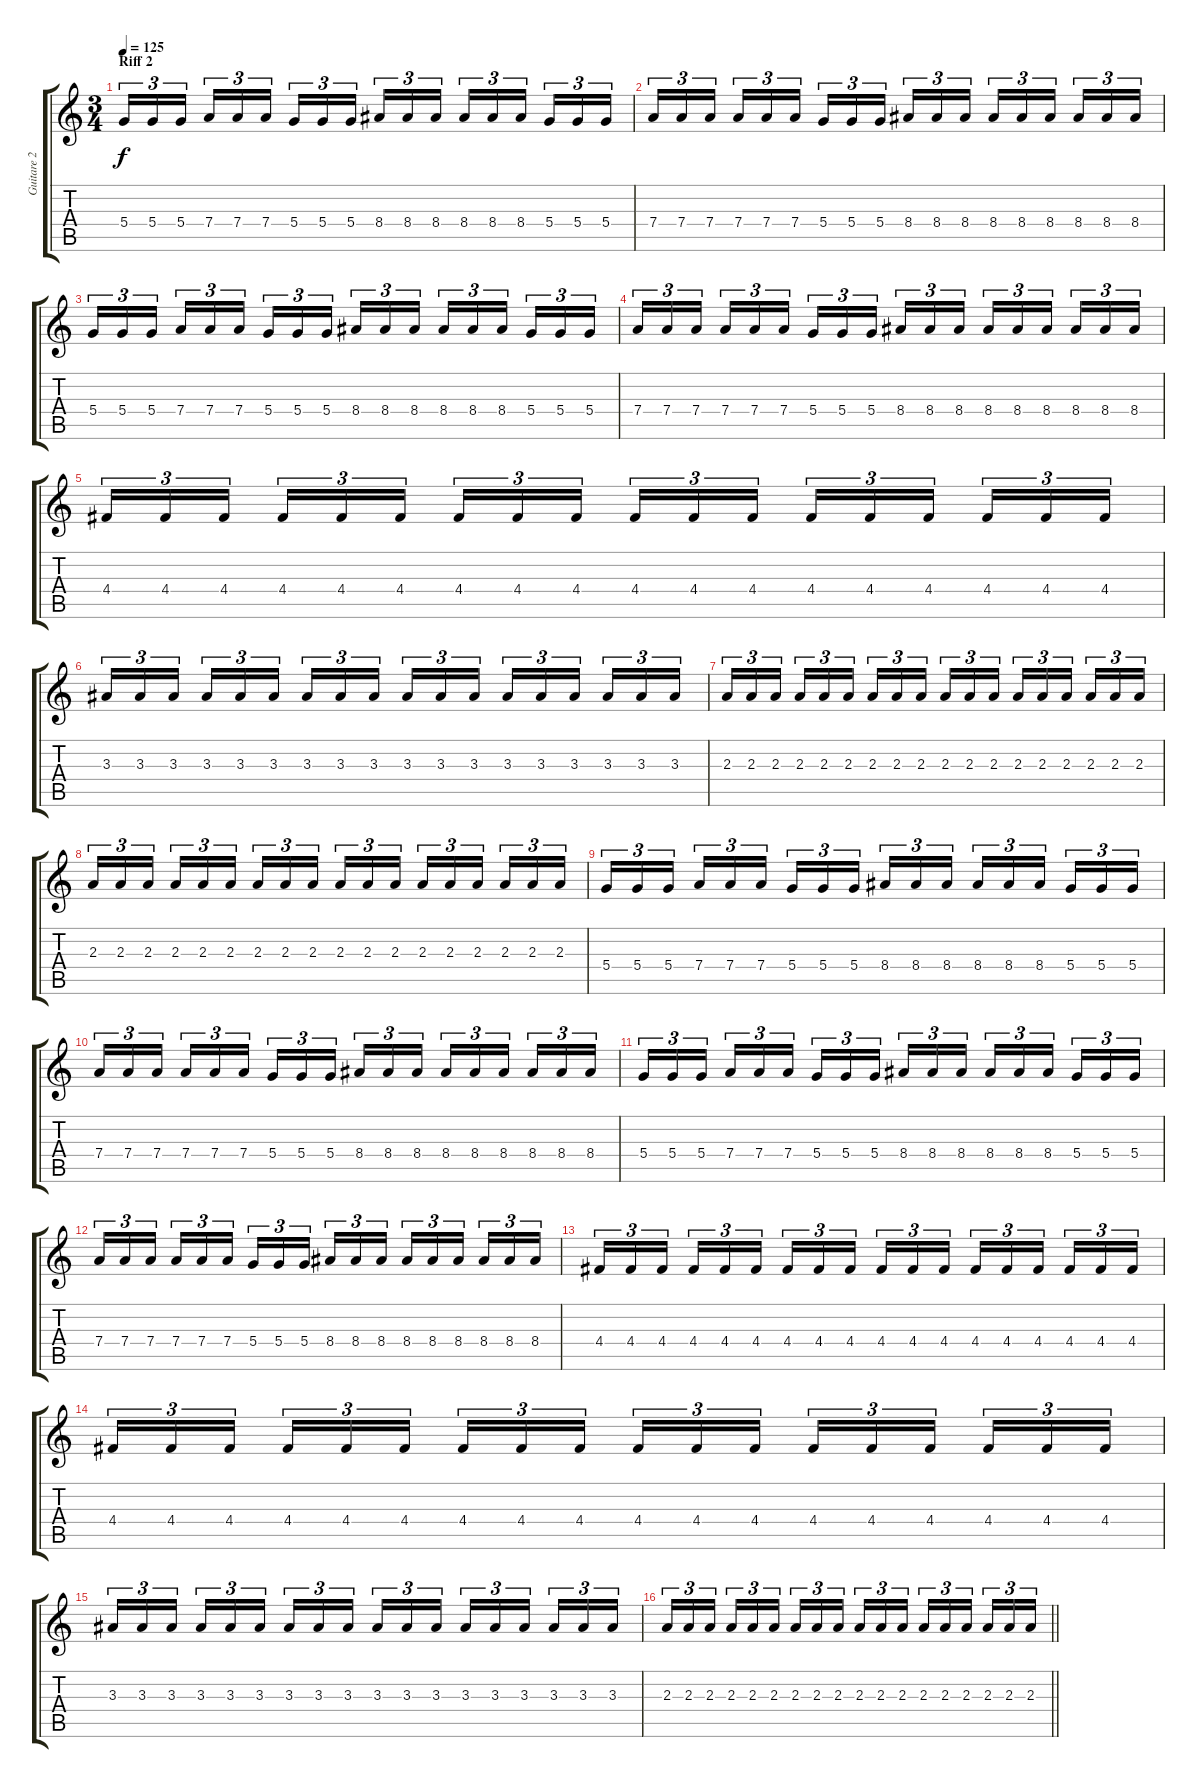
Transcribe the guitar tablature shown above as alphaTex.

\track ("Guitare 2" "Guitare 2") {instrument distortionguitar}
\staff {score tabs}
\tuning (E4 B3 G3 D3 A2 E2) {hide}
\ts (3 4)
\section ("" "Riff 2")
\tempo 125
\clef g2
\ks c
5.4.16{tu (3 2) dy f} 5.4.16{tu (3 2)} 5.4.16{tu (3 2) beam splitsecondary} 7.4.16{tu (3 2)} 7.4.16{tu (3 2)} 7.4.16{tu (3 2)} 5.4.16{tu (3 2)} 5.4.16{tu (3 2)} 5.4.16{tu (3 2) beam splitsecondary} 8.4.16{tu (3 2)} 8.4.16{tu (3 2)} 8.4.16{tu (3 2)} 8.4.16{tu (3 2)} 8.4.16{tu (3 2)} 8.4.16{tu (3 2) beam splitsecondary} 5.4.16{tu (3 2)} 5.4.16{tu (3 2)} 5.4.16{tu (3 2)} |
7.4.16{tu (3 2)} 7.4.16{tu (3 2)} 7.4.16{tu (3 2) beam splitsecondary} 7.4.16{tu (3 2)} 7.4.16{tu (3 2)} 7.4.16{tu (3 2)} 5.4.16{tu (3 2)} 5.4.16{tu (3 2)} 5.4.16{tu (3 2) beam splitsecondary} 8.4.16{tu (3 2)} 8.4.16{tu (3 2)} 8.4.16{tu (3 2)} 8.4.16{tu (3 2)} 8.4.16{tu (3 2)} 8.4.16{tu (3 2) beam splitsecondary} 8.4.16{tu (3 2)} 8.4.16{tu (3 2)} 8.4.16{tu (3 2)} |
5.4.16{tu (3 2)} 5.4.16{tu (3 2)} 5.4.16{tu (3 2) beam splitsecondary} 7.4.16{tu (3 2)} 7.4.16{tu (3 2)} 7.4.16{tu (3 2)} 5.4.16{tu (3 2)} 5.4.16{tu (3 2)} 5.4.16{tu (3 2) beam splitsecondary} 8.4.16{tu (3 2)} 8.4.16{tu (3 2)} 8.4.16{tu (3 2)} 8.4.16{tu (3 2)} 8.4.16{tu (3 2)} 8.4.16{tu (3 2) beam splitsecondary} 5.4.16{tu (3 2)} 5.4.16{tu (3 2)} 5.4.16{tu (3 2)} |
7.4.16{tu (3 2)} 7.4.16{tu (3 2)} 7.4.16{tu (3 2) beam splitsecondary} 7.4.16{tu (3 2)} 7.4.16{tu (3 2)} 7.4.16{tu (3 2)} 5.4.16{tu (3 2)} 5.4.16{tu (3 2)} 5.4.16{tu (3 2) beam splitsecondary} 8.4.16{tu (3 2)} 8.4.16{tu (3 2)} 8.4.16{tu (3 2)} 8.4.16{tu (3 2)} 8.4.16{tu (3 2)} 8.4.16{tu (3 2) beam splitsecondary} 8.4.16{tu (3 2)} 8.4.16{tu (3 2)} 8.4.16{tu (3 2)} |
4.4.16{tu (3 2)} 4.4.16{tu (3 2)} 4.4.16{tu (3 2) beam splitsecondary} 4.4.16{tu (3 2)} 4.4.16{tu (3 2)} 4.4.16{tu (3 2)} 4.4.16{tu (3 2)} 4.4.16{tu (3 2)} 4.4.16{tu (3 2) beam splitsecondary} 4.4.16{tu (3 2)} 4.4.16{tu (3 2)} 4.4.16{tu (3 2)} 4.4.16{tu (3 2)} 4.4.16{tu (3 2)} 4.4.16{tu (3 2) beam splitsecondary} 4.4.16{tu (3 2)} 4.4.16{tu (3 2)} 4.4.16{tu (3 2)} |
3.3.16{tu (3 2)} 3.3.16{tu (3 2)} 3.3.16{tu (3 2) beam splitsecondary} 3.3.16{tu (3 2)} 3.3.16{tu (3 2)} 3.3.16{tu (3 2)} 3.3.16{tu (3 2)} 3.3.16{tu (3 2)} 3.3.16{tu (3 2) beam splitsecondary} 3.3.16{tu (3 2)} 3.3.16{tu (3 2)} 3.3.16{tu (3 2)} 3.3.16{tu (3 2)} 3.3.16{tu (3 2)} 3.3.16{tu (3 2) beam splitsecondary} 3.3.16{tu (3 2)} 3.3.16{tu (3 2)} 3.3.16{tu (3 2)} |
2.3.16{tu (3 2)} 2.3.16{tu (3 2)} 2.3.16{tu (3 2) beam splitsecondary} 2.3.16{tu (3 2)} 2.3.16{tu (3 2)} 2.3.16{tu (3 2)} 2.3.16{tu (3 2)} 2.3.16{tu (3 2)} 2.3.16{tu (3 2) beam splitsecondary} 2.3.16{tu (3 2)} 2.3.16{tu (3 2)} 2.3.16{tu (3 2)} 2.3.16{tu (3 2)} 2.3.16{tu (3 2)} 2.3.16{tu (3 2) beam splitsecondary} 2.3.16{tu (3 2)} 2.3.16{tu (3 2)} 2.3.16{tu (3 2)} |
2.3.16{tu (3 2)} 2.3.16{tu (3 2)} 2.3.16{tu (3 2) beam splitsecondary} 2.3.16{tu (3 2)} 2.3.16{tu (3 2)} 2.3.16{tu (3 2)} 2.3.16{tu (3 2)} 2.3.16{tu (3 2)} 2.3.16{tu (3 2) beam splitsecondary} 2.3.16{tu (3 2)} 2.3.16{tu (3 2)} 2.3.16{tu (3 2)} 2.3.16{tu (3 2)} 2.3.16{tu (3 2)} 2.3.16{tu (3 2) beam splitsecondary} 2.3.16{tu (3 2)} 2.3.16{tu (3 2)} 2.3.16{tu (3 2)} |
5.4.16{tu (3 2)} 5.4.16{tu (3 2)} 5.4.16{tu (3 2) beam splitsecondary} 7.4.16{tu (3 2)} 7.4.16{tu (3 2)} 7.4.16{tu (3 2)} 5.4.16{tu (3 2)} 5.4.16{tu (3 2)} 5.4.16{tu (3 2) beam splitsecondary} 8.4.16{tu (3 2)} 8.4.16{tu (3 2)} 8.4.16{tu (3 2)} 8.4.16{tu (3 2)} 8.4.16{tu (3 2)} 8.4.16{tu (3 2) beam splitsecondary} 5.4.16{tu (3 2)} 5.4.16{tu (3 2)} 5.4.16{tu (3 2)} |
7.4.16{tu (3 2)} 7.4.16{tu (3 2)} 7.4.16{tu (3 2) beam splitsecondary} 7.4.16{tu (3 2)} 7.4.16{tu (3 2)} 7.4.16{tu (3 2)} 5.4.16{tu (3 2)} 5.4.16{tu (3 2)} 5.4.16{tu (3 2) beam splitsecondary} 8.4.16{tu (3 2)} 8.4.16{tu (3 2)} 8.4.16{tu (3 2)} 8.4.16{tu (3 2)} 8.4.16{tu (3 2)} 8.4.16{tu (3 2) beam splitsecondary} 8.4.16{tu (3 2)} 8.4.16{tu (3 2)} 8.4.16{tu (3 2)} |
5.4.16{tu (3 2)} 5.4.16{tu (3 2)} 5.4.16{tu (3 2) beam splitsecondary} 7.4.16{tu (3 2)} 7.4.16{tu (3 2)} 7.4.16{tu (3 2)} 5.4.16{tu (3 2)} 5.4.16{tu (3 2)} 5.4.16{tu (3 2) beam splitsecondary} 8.4.16{tu (3 2)} 8.4.16{tu (3 2)} 8.4.16{tu (3 2)} 8.4.16{tu (3 2)} 8.4.16{tu (3 2)} 8.4.16{tu (3 2) beam splitsecondary} 5.4.16{tu (3 2)} 5.4.16{tu (3 2)} 5.4.16{tu (3 2)} |
7.4.16{tu (3 2)} 7.4.16{tu (3 2)} 7.4.16{tu (3 2) beam splitsecondary} 7.4.16{tu (3 2)} 7.4.16{tu (3 2)} 7.4.16{tu (3 2)} 5.4.16{tu (3 2)} 5.4.16{tu (3 2)} 5.4.16{tu (3 2) beam splitsecondary} 8.4.16{tu (3 2)} 8.4.16{tu (3 2)} 8.4.16{tu (3 2)} 8.4.16{tu (3 2)} 8.4.16{tu (3 2)} 8.4.16{tu (3 2) beam splitsecondary} 8.4.16{tu (3 2)} 8.4.16{tu (3 2)} 8.4.16{tu (3 2)} |
4.4.16{tu (3 2)} 4.4.16{tu (3 2)} 4.4.16{tu (3 2) beam splitsecondary} 4.4.16{tu (3 2)} 4.4.16{tu (3 2)} 4.4.16{tu (3 2)} 4.4.16{tu (3 2)} 4.4.16{tu (3 2)} 4.4.16{tu (3 2) beam splitsecondary} 4.4.16{tu (3 2)} 4.4.16{tu (3 2)} 4.4.16{tu (3 2)} 4.4.16{tu (3 2)} 4.4.16{tu (3 2)} 4.4.16{tu (3 2) beam splitsecondary} 4.4.16{tu (3 2)} 4.4.16{tu (3 2)} 4.4.16{tu (3 2)} |
4.4.16{tu (3 2)} 4.4.16{tu (3 2)} 4.4.16{tu (3 2) beam splitsecondary} 4.4.16{tu (3 2)} 4.4.16{tu (3 2)} 4.4.16{tu (3 2)} 4.4.16{tu (3 2)} 4.4.16{tu (3 2)} 4.4.16{tu (3 2) beam splitsecondary} 4.4.16{tu (3 2)} 4.4.16{tu (3 2)} 4.4.16{tu (3 2)} 4.4.16{tu (3 2)} 4.4.16{tu (3 2)} 4.4.16{tu (3 2) beam splitsecondary} 4.4.16{tu (3 2)} 4.4.16{tu (3 2)} 4.4.16{tu (3 2)} |
3.3.16{tu (3 2)} 3.3.16{tu (3 2)} 3.3.16{tu (3 2) beam splitsecondary} 3.3.16{tu (3 2)} 3.3.16{tu (3 2)} 3.3.16{tu (3 2)} 3.3.16{tu (3 2)} 3.3.16{tu (3 2)} 3.3.16{tu (3 2) beam splitsecondary} 3.3.16{tu (3 2)} 3.3.16{tu (3 2)} 3.3.16{tu (3 2)} 3.3.16{tu (3 2)} 3.3.16{tu (3 2)} 3.3.16{tu (3 2) beam splitsecondary} 3.3.16{tu (3 2)} 3.3.16{tu (3 2)} 3.3.16{tu (3 2)} |
\barLineRight lightlight
2.3.16{tu (3 2)} 2.3.16{tu (3 2)} 2.3.16{tu (3 2) beam splitsecondary} 2.3.16{tu (3 2)} 2.3.16{tu (3 2)} 2.3.16{tu (3 2)} 2.3.16{tu (3 2)} 2.3.16{tu (3 2)} 2.3.16{tu (3 2) beam splitsecondary} 2.3.16{tu (3 2)} 2.3.16{tu (3 2)} 2.3.16{tu (3 2)} 2.3.16{tu (3 2)} 2.3.16{tu (3 2)} 2.3.16{tu (3 2) beam splitsecondary} 2.3.16{tu (3 2)} 2.3.16{tu (3 2)} 2.3.16{tu (3 2)}
